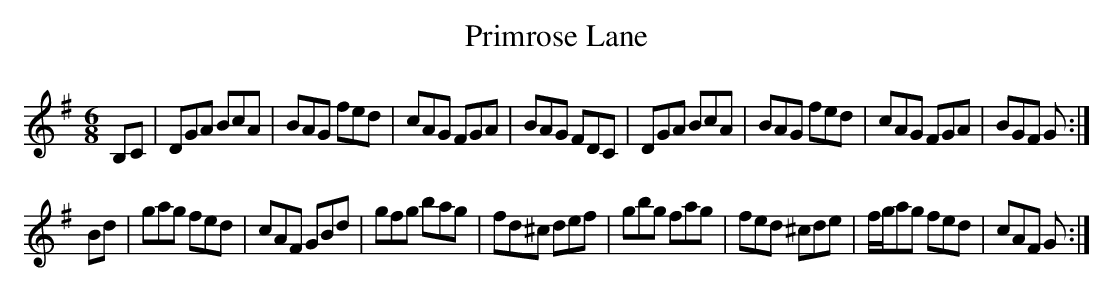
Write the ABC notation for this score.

X:1.1
T:Primrose Lane
M:6/8
K:G
B,C|DGA BcA|BAG fed|cAG FGA|BAG FDC|          DGA BcA|BAG fed|cAG FGA|BGF G:|
Bd|gag fed|cAF GBd|gfg bag|fd^c def|          gbg fag|fed ^cde|f/g/ag fed|cAF G:|
